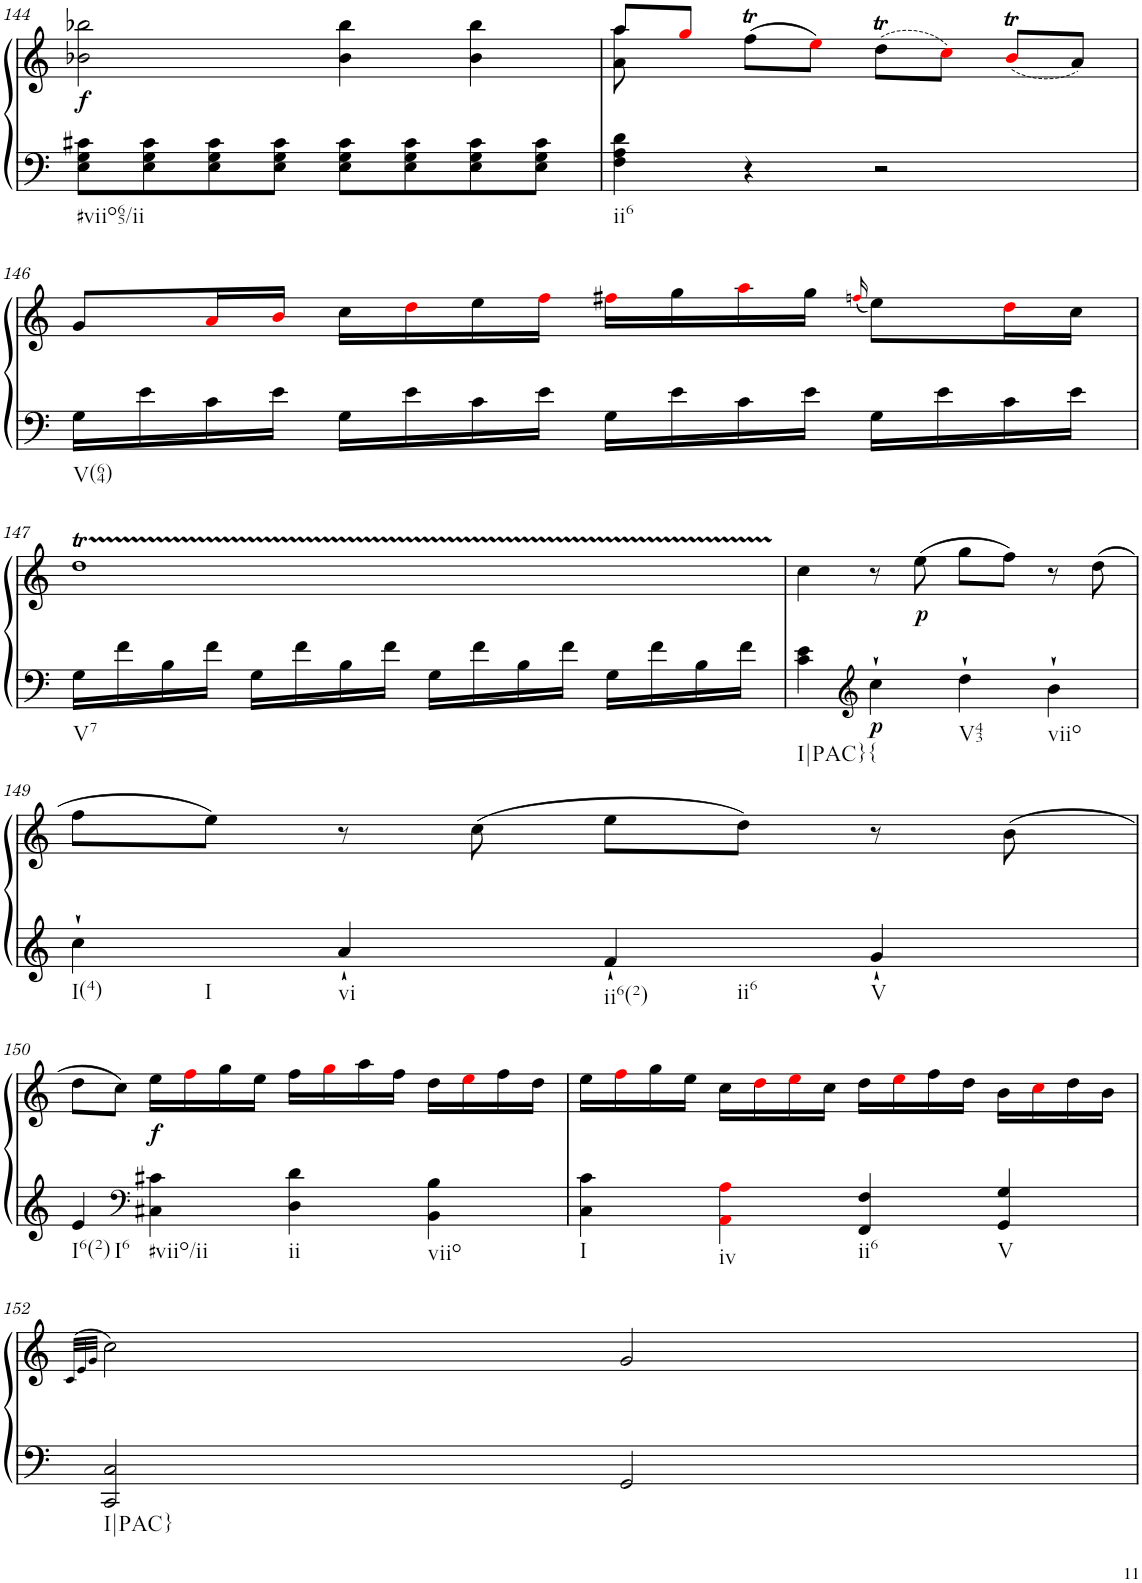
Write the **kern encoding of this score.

**kern	**kern	**dynam
*part1	*part1	*part1
*staff2	*staff1	*staff1/2
*I"Klavier linke Hand	*	*
!!LO:PB:g=z
*clefF4	*clefG2	*
*k[]	*k[]	*
*M4/4	*M4/4	*
=144	=144	=144
!LO:TX:b:t=#viio65/ii	!	!
!	!	!LO:DY:b
8E\ 8G\ 8c#X\L	2b-X\ 2bb-X\	f
8E\ 8G\ 8c#\	.	.
8E\ 8G\ 8c#\	.	.
8E\ 8G\ 8c#\J	.	.
8E\ 8G\ 8c#\L	4b-\ 4bb-\	.
8E\ 8G\ 8c#\	.	.
8E\ 8G\ 8c#\	4b-\ 4bb-\	.
8E\ 8G\ 8c#\J	.	.
=145	=145	=145
*	*^	*
!LO:TX:b:t=ii6	!	!	!
4F\ 4A\ 4d\	8a\	8aa/L	.
.	8ryy	8ggi/J	.
4r	(>8ffT\L	2.ryy	.
.	8eei\J)	.	.
2r	(>8ddT\L	.	.
.	8cci\J)	.	.
.	(<8bti/L	.	.
.	8a/J)	.	.
*	*v	*v	*
!!LO:LB:g=z
=146	=146	=146
!LO:TX:b:t=V(64)	!	!
16G\LL	8g/L	.
16e\	.	.
16c\	16ai/L	.
16e\JJ	16bi/JJ	.
16G\LL	16cc\LL	.
16e\	16ddi\	.
16c\	16ee\	.
16e\JJ	16ffi\JJ	.
16G\LL	16ff#Xi\LL	.
16e\	16gg\	.
16c\	16aai\	.
16e\JJ	16gg\JJ	.
.	(16qffni/	.
16G\LL	8ee\L)	.
16e\	.	.
16c\	16ddi\L	.
16e\JJ	16cc\JJ	.
!!LO:LB:g=z
=147	=147	=147
!LO:TX:b:t=V7	!	!
16G\LL	1ddT	.
16f\	.	.
16B\	.	.
16f\JJ	.	.
16G\LL	.	.
16f\	.	.
16B\	.	.
16f\JJ	.	.
16G\LL	.	.
16f\	.	.
16B\	.	.
16f\JJ	.	.
16G\LL	.	.
16f\	.	.
16B\	.	.
16f\JJ	.	.
=148	=148	=148
!LO:TX:b:t=I|PAC}	!	!
4c\ 4e\	4cc\	.
*clefG2	*	*
!LO:TX:b:t={	!	!
!	!	!LO:DY:b=2
4cc`\	8r	p
!	!	!LO:DY:b
.	(8ee\	p
!LO:TX:b:t=V43	!	!
4dd`\	8gg\L	.
.	8ff\J)	.
!LO:TX:b:t=viio	!	!
4b`\	8r	.
.	(8dd\	.
!!LO:LB:g=z
=149	=149	=149
!LO:TX:b:t=I(4)	!	!
!LO:TX:b:t=I	!	!
4cc`\	8ff\L	.
.	8ee\J)	.
!LO:TX:b:t=vi	!	!
4a`/	8r	.
.	(8cc\	.
!LO:TX:b:t=ii6(2)	!	!
!LO:TX:b:t=ii6	!	!
4f`/	8ee\L	.
.	8dd\J)	.
!LO:TX:b:t=V	!	!
4g`/	8r	.
.	(8b\	.
!!LO:LB:g=z
=150	=150	=150
!LO:TX:b:t=I6(2)	!	!
!LO:TX:b:t=I6	!	!
4e/	8dd\L	.
.	8cc\J)	.
*clefF4	*	*
!LO:TX:b:t=#viio/ii	!	!
!	!	!LO:DY:b
4C#X\ 4c#X\	16ee\LL	f
.	16ffi\	.
.	16gg\	.
.	16ee\JJ	.
!LO:TX:b:t=ii	!	!
4D\ 4d\	16ff\LL	.
.	16ggi\	.
.	16aa\	.
.	16ff\JJ	.
!LO:TX:b:t=viio	!	!
4BB\ 4B\	16dd\LL	.
.	16eei\	.
.	16ff\	.
.	16dd\JJ	.
=151	=151	=151
!LO:TX:b:t=I	!	!
4C\ 4c\	16ee\LL	.
.	16ffi\	.
.	16gg\	.
.	16ee\JJ	.
!LO:TX:b:t=iv	!	!
4AAi\ 4Ai\	16cc\LL	.
.	16ddi\	.
.	16eei\	.
.	16cc\JJ	.
!LO:TX:b:t=ii6	!	!
4FF/ 4F/	16dd\LL	.
.	16eei\	.
.	16ff\	.
.	16dd\JJ	.
!LO:TX:b:t=V	!	!
4GG/ 4G/	16b\LL	.
.	16cci\	.
.	16dd\	.
.	16b\JJ	.
!!LO:LB:g=z
=152	=152	=152
.	(>32qc/LLL	.
.	32qe/	.
.	32qg/JJJ	.
!LO:TX:b:t=I|PAC}	!	!
2CC/ 2C/	2cc\)	.
2GG/	2g/	.
=	=	=
*-	*-	*-
